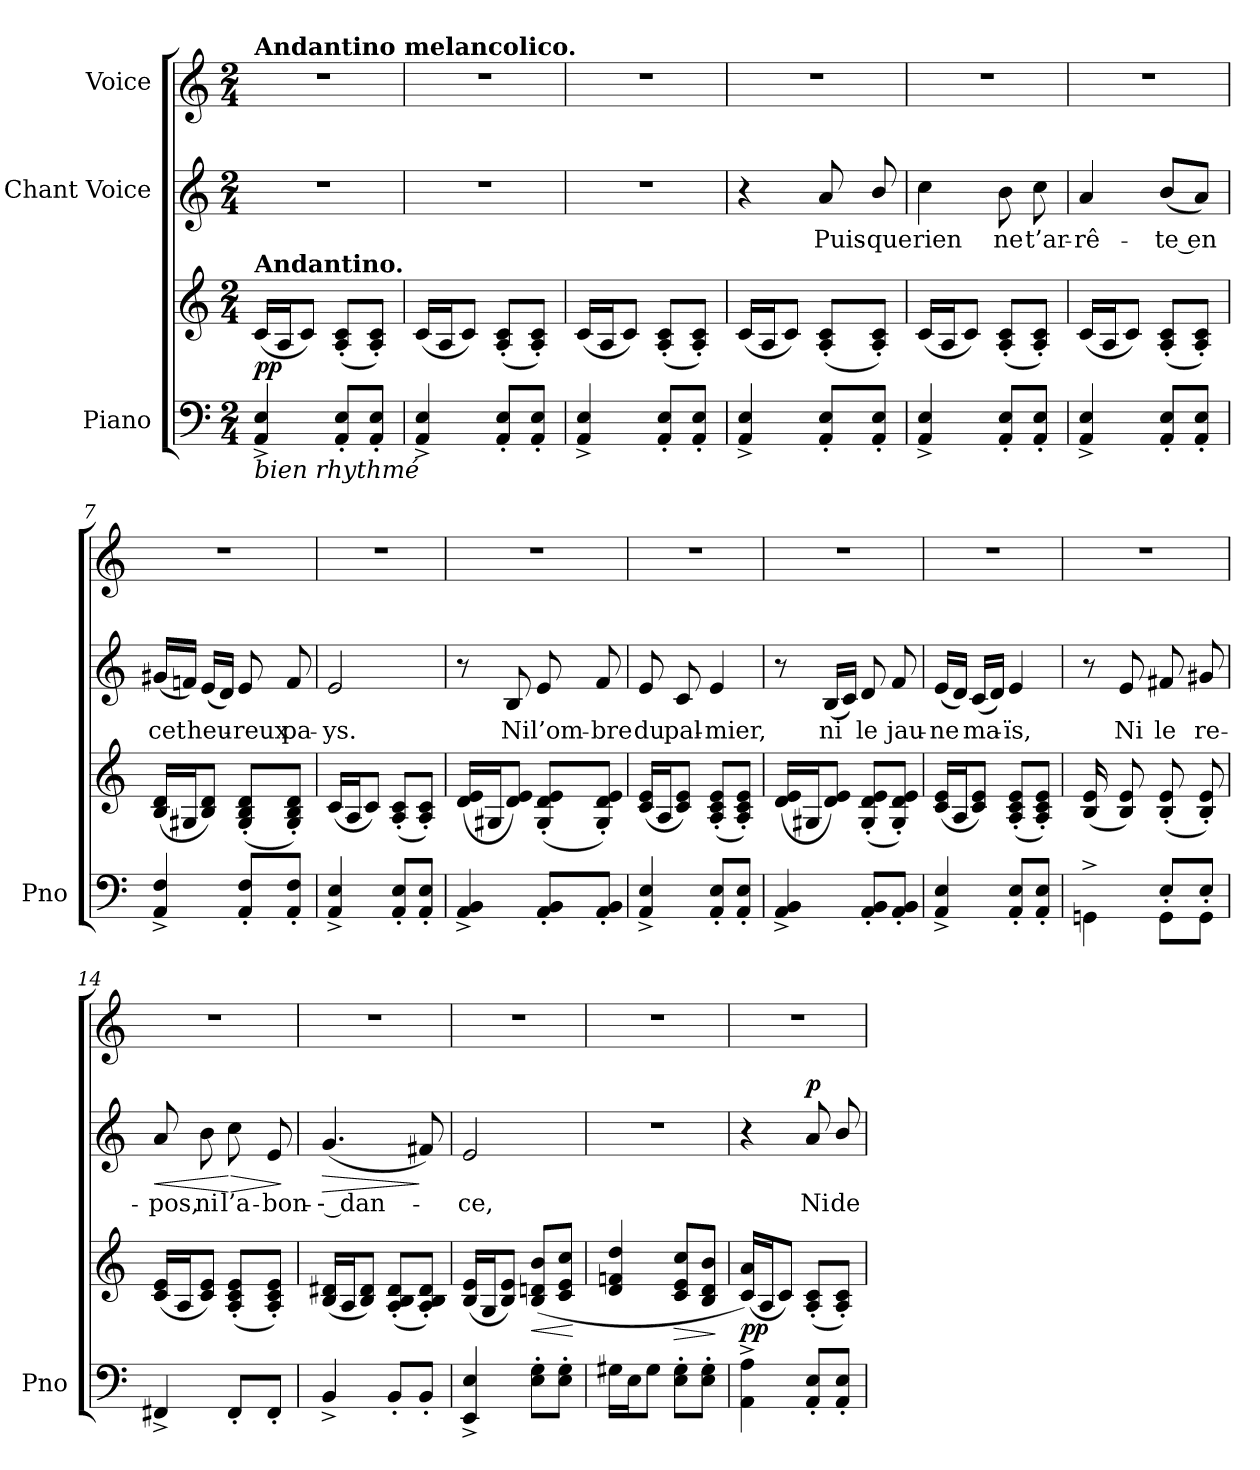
**kern	**kern	**dynam	**kern	**text	**dynam	**kern
*part3	*part3	*part3	*part2	*part2	*part2	*part1
*staff4	*staff3	*staff3/4	*staff2	*staff2	*staff2	*staff1
*I"Piano	*	*	*I"Chant Voice	*	*	*I"Voice
*I'Pno	*	*	*	*	*	*
*	*	*	*	*	*	*stria5
*clefF4	*clefG2	*	*clefG2	*	*	*clefG2
*k[]	*k[]	*	*k[]	*	*	*k[]
*M2/4	*M2/4	*	*M2/4	*	*	*M2/4
*MM72	*MM72	*	*MM72	*	*	*MM72
=1	=1	=1	=1	=1	=1	=1
!	!	!	!	!	!	!LO:TX:a:B:t=Andantino melancolico.
!	!LO:TX:a:B:t=Andantino.	!	!	!	!	!
!LO:TX:b:i:t=bien rhythmé	!	!	!	!	!	!
!	!	!LO:DY:b	!	!	!	!
4AA/^ 4E/^	(>16c/LL	pp	2r	.	.	2r
.	16A/J	.	.	.	.	.
.	8c/J)	.	.	.	.	.
8AA/' 8E/'L	(>8A/'> 8c/'>L	.	.	.	.	.
8AA/' 8E/'J	8A/'> 8c/'>J)	.	.	.	.	.
=2	=2	=2	=2	=2	=2	=2
4AA/^ 4E/^	(>16c/LL	.	2r	.	.	2r
.	16A/J	.	.	.	.	.
.	8c/J)	.	.	.	.	.
8AA/' 8E/'L	(>8A/'> 8c/'>L	.	.	.	.	.
8AA/' 8E/'J	8A/'> 8c/'>J)	.	.	.	.	.
=3	=3	=3	=3	=3	=3	=3
4AA/^ 4E/^	(>16c/LL	.	2r	.	.	2r
.	16A/J	.	.	.	.	.
.	8c/J)	.	.	.	.	.
8AA/' 8E/'L	(>8A/'> 8c/'>L	.	.	.	.	.
8AA/' 8E/'J	8A/'> 8c/'>J)	.	.	.	.	.
=4	=4	=4	=4	=4	=4	=4
4AA/^ 4E/^	(>16c/LL	.	4r	.	.	2r
.	16A/J	.	.	.	.	.
.	8c/J)	.	.	.	.	.
!	!	!	!	!	!LO:DY:a	!
!	!	!	!	!	!LO:DY:n=1:a	!
8AA/' 8E/'L	(>8A/'> 8c/'>L	.	8a/	Puis-	p other-dynamics	.
8AA/' 8E/'J	8A/'> 8c/'>J)	.	8b/	-que	.	.
=5	=5	=5	=5	=5	=5	=5
4AA/^ 4E/^	(>16c/LL	.	4cc\	rien	.	2r
.	16A/J	.	.	.	.	.
.	8c/J)	.	.	.	.	.
8AA/' 8E/'L	(>8A/'> 8c/'>L	.	8b\	ne	.	.
8AA/' 8E/'J	8A/'> 8c/'>J)	.	8cc\	t’ar-	.	.
=6	=6	=6	=6	=6	=6	=6
4AA/^ 4E/^	(>16c/LL	.	4a/	-rê-	.	2r
.	16A/J	.	.	.	.	.
.	8c/J)	.	.	.	.	.
8AA/' 8E/'L	(>8A/'> 8c/'>L	.	(8b/L	te en	.	.
8AA/' 8E/'J	8A/'> 8c/'>J)	.	8a/J)	.	.	.
=7	=7	=7	=7	=7	=7	=7
4AA/^ 4F/^	(>16B/ 16d/LL	.	(16g#X/LL	cet	.	2r
.	16G#X/J	.	16fn/JJ)	.	.	.
.	8B/ 8d/J)	.	(16e/LL	heu-	.	.
.	.	.	16d/JJ)	.	.	.
8AA/' 8F/'L	(>8G#/'> 8B/'> 8d/'>L	.	8e/	-reux	.	.
8AA/' 8F/'J	8G#/'> 8B/'> 8d/'>J)	.	8f/	pa-	.	.
=8	=8	=8	=8	=8	=8	=8
4AA/^ 4E/^	(>16c/LL	.	2e/	-ys.	.	2r
.	16A/J	.	.	.	.	.
.	8c/J)	.	.	.	.	.
8AA/' 8E/'L	(>8A/'> 8c/'>L	.	.	.	.	.
8AA/' 8E/'J	8A/'> 8c/'>J)	.	.	.	.	.
=9	=9	=9	=9	=9	=9	=9
4AA/^ 4BB/^	(>16d/ 16e/LL	.	8r	.	.	2r
.	16G#X/J	.	.	.	.	.
.	8d/ 8e/J)	.	8B/	Ni	.	.
8AA/' 8BB/'L	(>8G#/'> 8d/'> 8e/'>L	.	8e/	l’om-	.	.
8AA/' 8BB/'J	8G#/'> 8d/'> 8e/'>J)	.	8f/	-bre	.	.
=10	=10	=10	=10	=10	=10	=10
4AA/^ 4E/^	(>16c/ 16e/LL	.	8e/	du	.	2r
.	16A/J	.	.	.	.	.
.	8c/ 8e/J)	.	8c/	pal-	.	.
8AA/' 8E/'L	(>8A/'> 8c/'> 8e/'>L	.	4e/	-mier,	.	.
8AA/' 8E/'J	8A/'> 8c/'> 8e/'>J)	.	.	.	.	.
=11	=11	=11	=11	=11	=11	=11
4AA/^ 4BB/^	(>16d/ 16e/LL	.	8r	.	.	2r
.	16G#X/J	.	.	.	.	.
.	8d/ 8e/J)	.	(16B/LL	ni	.	.
.	.	.	16c/JJ)	.	.	.
8AA/' 8BB/'L	(>8G#/'> 8d/'> 8e/'>L	.	8d/	le	.	.
8AA/' 8BB/'J	8G#/'> 8d/'> 8e/'>J)	.	8f/	jau-	.	.
=12	=12	=12	=12	=12	=12	=12
4AA/^ 4E/^	(>16c/ 16e/LL	.	(16e/LL	-ne	.	2r
.	16A/J	.	16d/JJ)	.	.	.
.	8c/ 8e/J)	.	(16c/LL	ma-	.	.
.	.	.	16d/JJ)	.	.	.
8AA/' 8E/'L	(>8A/'> 8c/'> 8e/'>L	.	4e/	-ïs,	.	.
8AA/' 8E/'J	8A/'> 8c/'> 8e/'>J)	.	.	.	.	.
=13	=13	=13	=13	=13	=13	=13
*^	*	*	*	*	*	*
*	*^	*	*	*	*	*	*
16ryy	4ryy	4GGn^<\	(16B/ 16e/LL	.	8r	.	.	2r
16E/J	.	.	16ryy	.	.	.	.	.
4.ryy	.	.	8B/ 8e/J)	.	8e/	Ni	.	.
.	8E/L	8GG'<\L	(>8B/'> 8e/'>L	.	8f#X/	le	.	.
.	8E/J	8GG'<\J	8B/'> 8e/'>J)	.	8g#X/	re-	.	.
=14	=14	=14	=14	=14	=14	=14	=14	=14
!	!	!	!	!	!	!	!LO:HP:b	!
*v	*v	*v	*	*	*	*	*	*
4FF#X^/	(>16c/ 16e/LL	.	8a/	-pos,	<	2r
.	16A/J	.	.	.	.	.
.	8c/ 8e/J)	.	8b\	ni	.	.
!	!	!	!	!	!LO:HP:n=1:b	!
8FF#'/L	(>8A/'> 8c/'> 8e/'>L	.	8cc\	l’a-	[ >	.
8FF#'/J	8A/'> 8c/'> 8e/'>J)	.	8e/	-bon-	.	.
.	.	.	.	.	]	.
=15	=15	=15	=15	=15	=15	=15
!	!	!	!	!	!LO:HP:b	!
4BB^/	(>16B/ 16d#X/LL	.	(4.g/	-- dan-	>	2r
.	16A/J	.	.	.	.	.
.	8B/ 8d#/J)	.	.	.	.	.
8BB'/L	(>8A/'> 8B/'> 8d#/'>L	.	.	.	.	.
8BB'/J	8A/'> 8B/'> 8d#/'>J)	.	8f#X/)	.	]	.
=16	=16	=16	=16	=16	=16	=16
4EE/^ 4E/^	(>16B/ 16e/LL	.	2e/	-ce,	.	2r
.	16G/J	.	.	.	.	.
.	8B/ 8e/J)	.	.	.	.	.
!	!	!LO:HP:b	!	!	!	!
8E\' 8G\'L	(8B/ 8dn/ 8b/L	<	.	.	.	.
8E\' 8G\'J	8c/ 8e/ 8cc/J	.	.	.	.	.
.	.	[	.	.	.	.
=17	=17	=17	=17	=17	=17	=17
16G#X\LL	4d/ 4fn/ 4dd/	.	2r	.	.	2r
16E\J	.	.	.	.	.	.
8G#\J	.	.	.	.	.	.
!	!	!LO:HP:b	!	!	!	!
8E\' 8G#\'L	8c/ 8e/ 8cc/L	>	.	.	.	.
8E\' 8G#\'J	8B/ 8d/ 8b/J	.	.	.	.	.
.	.	]	.	.	.	.
=18	=18	=18	=18	=18	=18	=18
!	!	!LO:DY:b	!	!	!	!
4AA\^ 4A\^	(>16c/ 16a/LL)	pp	4r	.	.	2r
.	16A/J	.	.	.	.	.
.	8c/J)	.	.	.	.	.
!	!	!	!	!	!LO:DY:a	!
8AA/' 8E/'L	(>8A/'> 8c/'>L	.	8a/	Ni	p	.
8AA/' 8E/'J	8A/'> 8c/'>J)	.	8b/	de	.	.
=	=	=	=	=	=	=
*-	*-	*-	*-	*-	*-	*-
